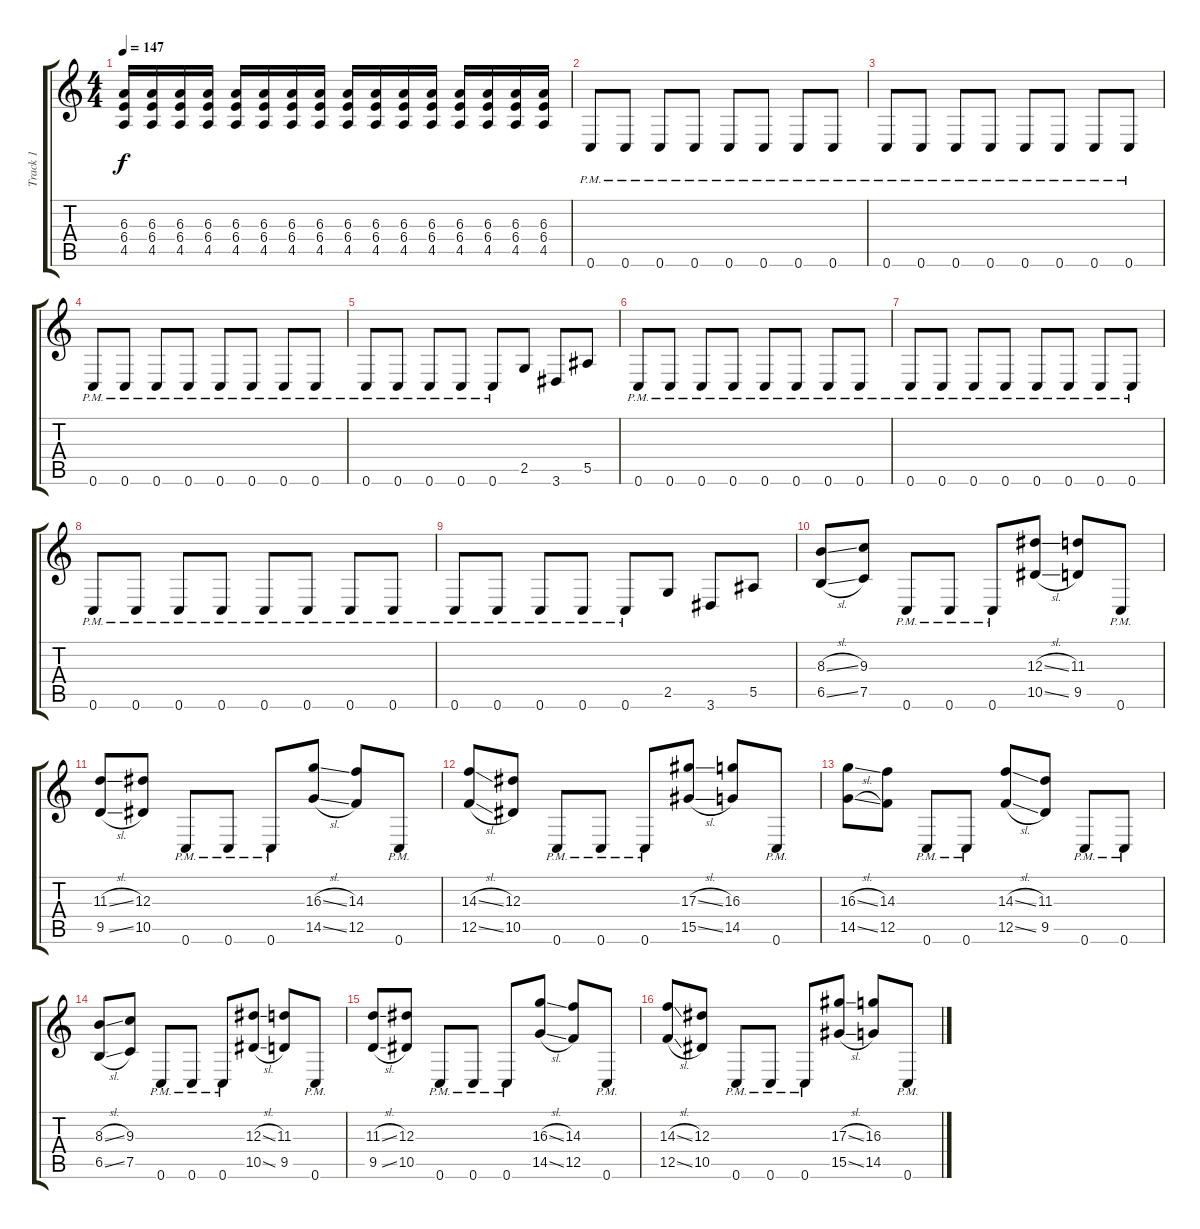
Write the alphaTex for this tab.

\track ("Track 1" "Track 1") {instrument distortionguitar}
\staff {score tabs}
\tuning (C4 G3 Eb3 Bb2 F2 C2) {hide}
\ts (4 4)
\tempo 147
\clef g2
\ks c
(6.3 6.4 4.5).16{dy f} (6.3 6.4 4.5).16 (6.3 6.4 4.5).16 (6.3 6.4 4.5).16 (6.3 6.4 4.5).16 (6.3 6.4 4.5).16 (6.3 6.4 4.5).16 (6.3 6.4 4.5).16 (6.3 6.4 4.5).16 (6.3 6.4 4.5).16 (6.3 6.4 4.5).16 (6.3 6.4 4.5).16 (6.3 6.4 4.5).16 (6.3 6.4 4.5).16 (6.3 6.4 4.5).16 (6.3 6.4 4.5).16 |
0.6{pm}.8 0.6{pm}.8 0.6{pm}.8 0.6{pm}.8 0.6{pm}.8 0.6{pm}.8 0.6{pm}.8 0.6{pm}.8 |
0.6{pm}.8 0.6{pm}.8 0.6{pm}.8 0.6{pm}.8 0.6{pm}.8 0.6{pm}.8 0.6{pm}.8 0.6{pm}.8 |
0.6{pm}.8 0.6{pm}.8 0.6{pm}.8 0.6{pm}.8 0.6{pm}.8 0.6{pm}.8 0.6{pm}.8 0.6{pm}.8 |
0.6{pm}.8 0.6{pm}.8 0.6{pm}.8 0.6{pm}.8 0.6{pm}.8 2.5.8 3.6.8 5.5.8 |
0.6{pm}.8 0.6{pm}.8 0.6{pm}.8 0.6{pm}.8 0.6{pm}.8 0.6{pm}.8 0.6{pm}.8 0.6{pm}.8 |
0.6{pm}.8 0.6{pm}.8 0.6{pm}.8 0.6{pm}.8 0.6{pm}.8 0.6{pm}.8 0.6{pm}.8 0.6{pm}.8 |
0.6{pm}.8 0.6{pm}.8 0.6{pm}.8 0.6{pm}.8 0.6{pm}.8 0.6{pm}.8 0.6{pm}.8 0.6{pm}.8 |
0.6{pm}.8 0.6{pm}.8 0.6{pm}.8 0.6{pm}.8 0.6{pm}.8 2.5.8 3.6.8 5.5.8 |
(8.3{sl} 6.5{sl}).8 (9.3 7.5).8 0.6{pm}.8 0.6{pm}.8 0.6{pm}.8 (12.3{sl} 10.5{sl}).8 (11.3 9.5).8 0.6{pm}.8 |
(11.3{sl} 9.5{sl}).8 (12.3 10.5).8 0.6{pm}.8 0.6{pm}.8 0.6{pm}.8 (16.3{sl} 14.5{sl}).8 (14.3 12.5).8 0.6{pm}.8 |
(14.3{sl} 12.5{sl}).8 (12.3 10.5).8 0.6{pm}.8 0.6{pm}.8 0.6{pm}.8 (17.3{sl} 15.5{sl}).8 (16.3 14.5).8 0.6{pm}.8 |
(16.3{sl} 14.5{sl}).8 (14.3 12.5).8 0.6{pm}.8 0.6{pm}.8 (14.3{sl} 12.5{sl}).8 (11.3 9.5).8 0.6{pm}.8 0.6{pm}.8 |
(8.3{sl} 6.5{sl}).8 (9.3 7.5).8 0.6{pm}.8 0.6{pm}.8 0.6{pm}.8 (12.3{sl} 10.5{sl}).8 (11.3 9.5).8 0.6{pm}.8 |
(11.3{sl} 9.5{sl}).8 (12.3 10.5).8 0.6{pm}.8 0.6{pm}.8 0.6{pm}.8 (16.3{sl} 14.5{sl}).8 (14.3 12.5).8 0.6{pm}.8 |
(14.3{sl} 12.5{sl}).8 (12.3 10.5).8 0.6{pm}.8 0.6{pm}.8 0.6{pm}.8 (17.3{sl} 15.5{sl}).8 (16.3 14.5).8 0.6{pm}.8
